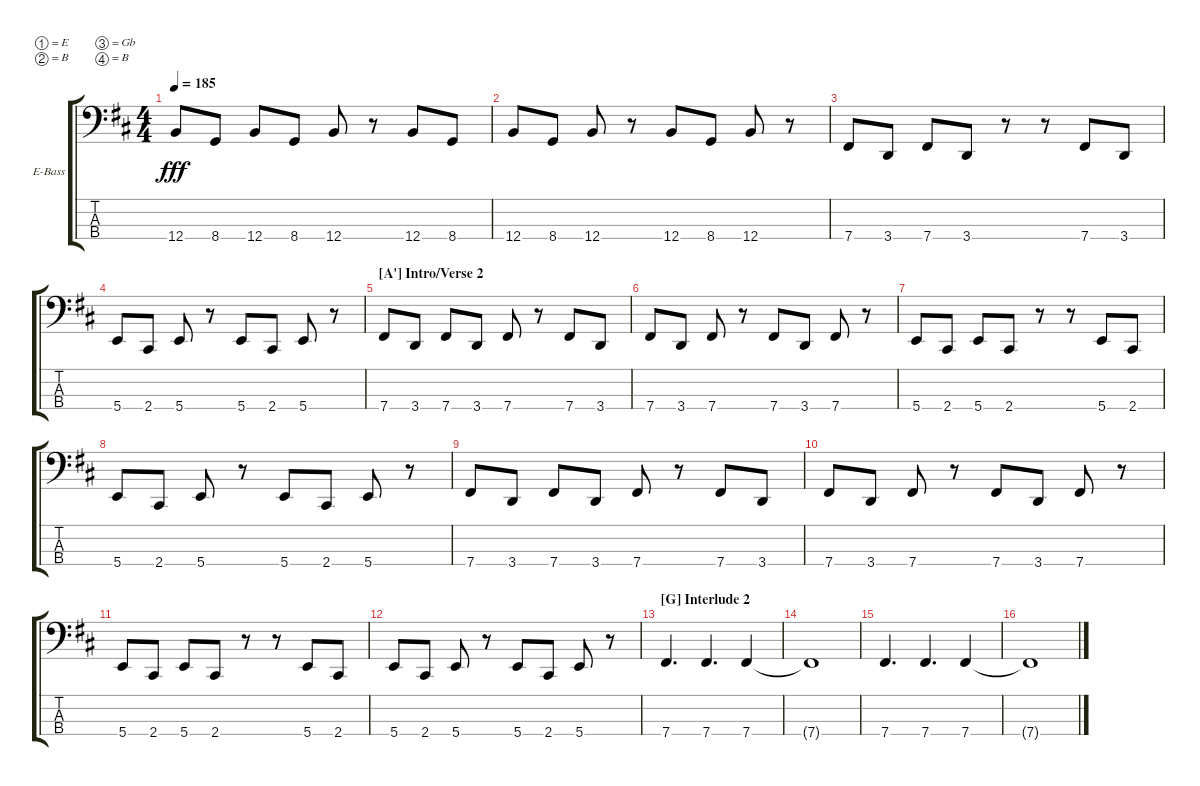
\defaultSystemsLayout 4
\bracketExtendMode groupsimilarinstruments
\firstSystemTrackNameOrientation horizontal
\otherSystemsTrackNameOrientation horizontal
\track ("Electric Bass" "E-Bass") {instrument electricbassfinger}
\staff {score tabs}
\tuning (E2 B1 Gb1 B0)
\ts (4 4)
\tempo 185
\clef f4
\ks bminor
12.4.8{dy fff} 8.4.8 12.4.8 8.4.8 12.4.8 r.8 12.4.8 8.4.8 |
12.4.8 8.4.8 12.4.8 r.8 12.4.8 8.4.8 12.4.8 r.8 |
7.4.8 3.4.8 7.4.8 3.4.8 r.8 r.8 7.4.8 3.4.8 |
5.4.8 2.4.8 5.4.8 r.8 5.4.8 2.4.8 5.4.8 r.8 |
\section ("A'" "Intro/Verse 2")
7.4.8 3.4.8 7.4.8 3.4.8 7.4.8 r.8 7.4.8 3.4.8 |
7.4.8 3.4.8 7.4.8 r.8 7.4.8 3.4.8 7.4.8 r.8 |
5.4.8 2.4.8 5.4.8 2.4.8 r.8 r.8 5.4.8 2.4.8 |
5.4.8 2.4.8 5.4.8 r.8 5.4.8 2.4.8 5.4.8 r.8 |
7.4.8 3.4.8 7.4.8 3.4.8 7.4.8 r.8 7.4.8 3.4.8 |
7.4.8 3.4.8 7.4.8 r.8 7.4.8 3.4.8 7.4.8 r.8 |
5.4.8 2.4.8 5.4.8 2.4.8 r.8 r.8 5.4.8 2.4.8 |
5.4.8 2.4.8 5.4.8 r.8 5.4.8 2.4.8 5.4.8 r.8 |
\section ("G" "Interlude 2")
7.4.4{d} 7.4.4{d} 7.4.4 |
7.4{t}.1 |
7.4.4{d} 7.4.4{d} 7.4.4 |
7.4{t}.1
